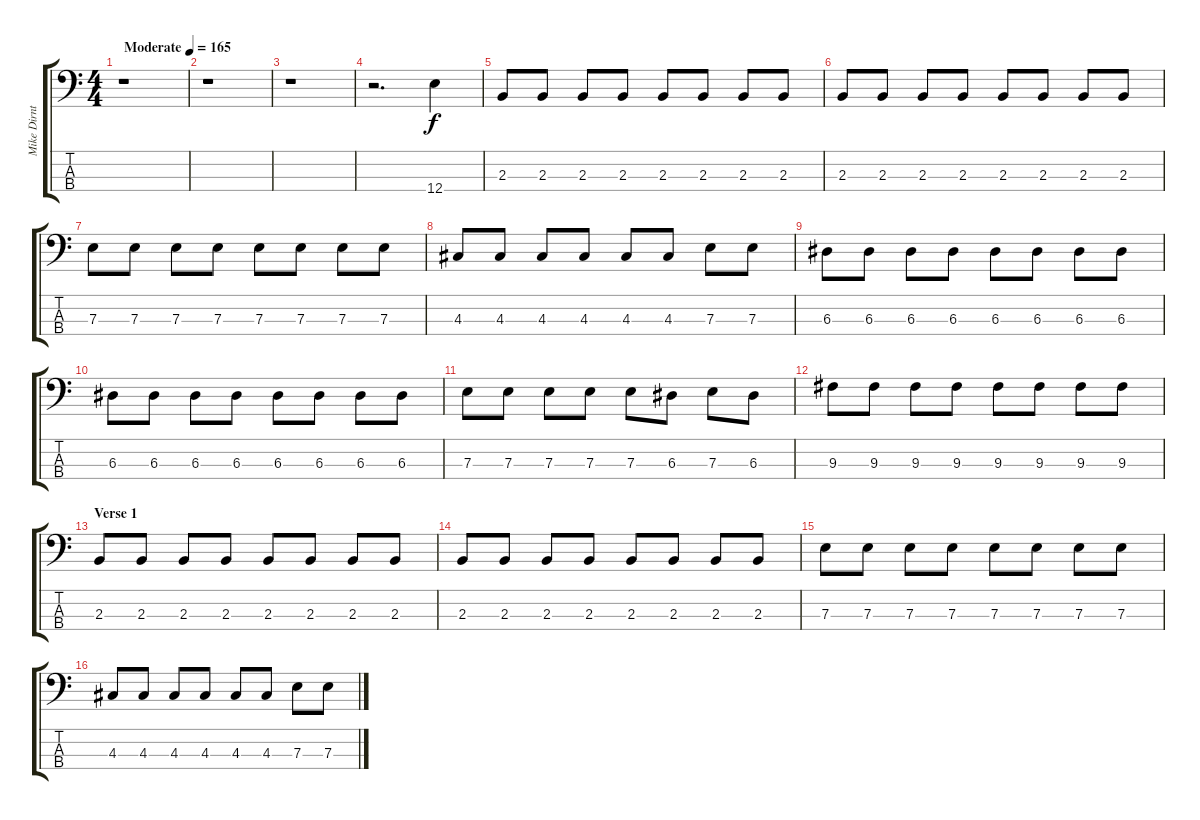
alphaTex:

\track ("Mike Dirnt (Bass)" "Mike Dirnt") {instrument electricbassfinger}
\staff {score tabs}
\tuning (G2 D2 A1 E1) {hide}
\ts (4 4)
\tempo (165 "Moderate")
\clef f4
\ks c
r.1{dy f instrument electricbassfinger} |
r.1 |
r.1 |
r.2{d} 12.4.4 |
2.3.8 2.3.8 2.3.8 2.3.8 2.3.8 2.3.8 2.3.8 2.3.8 |
2.3.8 2.3.8 2.3.8 2.3.8 2.3.8 2.3.8 2.3.8 2.3.8 |
7.3.8 7.3.8 7.3.8 7.3.8 7.3.8 7.3.8 7.3.8 7.3.8 |
4.3.8 4.3.8 4.3.8 4.3.8 4.3.8 4.3.8 7.3.8 7.3.8 |
6.3.8 6.3.8 6.3.8 6.3.8 6.3.8 6.3.8 6.3.8 6.3.8 |
6.3.8 6.3.8 6.3.8 6.3.8 6.3.8 6.3.8 6.3.8 6.3.8 |
7.3.8 7.3.8 7.3.8 7.3.8 7.3.8 6.3.8 7.3.8 6.3.8 |
9.3.8 9.3.8 9.3.8 9.3.8 9.3.8 9.3.8 9.3.8 9.3.8 |
\section ("" "Verse 1")
2.3.8 2.3.8 2.3.8 2.3.8 2.3.8 2.3.8 2.3.8 2.3.8 |
2.3.8 2.3.8 2.3.8 2.3.8 2.3.8 2.3.8 2.3.8 2.3.8 |
7.3.8 7.3.8 7.3.8 7.3.8 7.3.8 7.3.8 7.3.8 7.3.8 |
4.3.8 4.3.8 4.3.8 4.3.8 4.3.8 4.3.8 7.3.8 7.3.8
